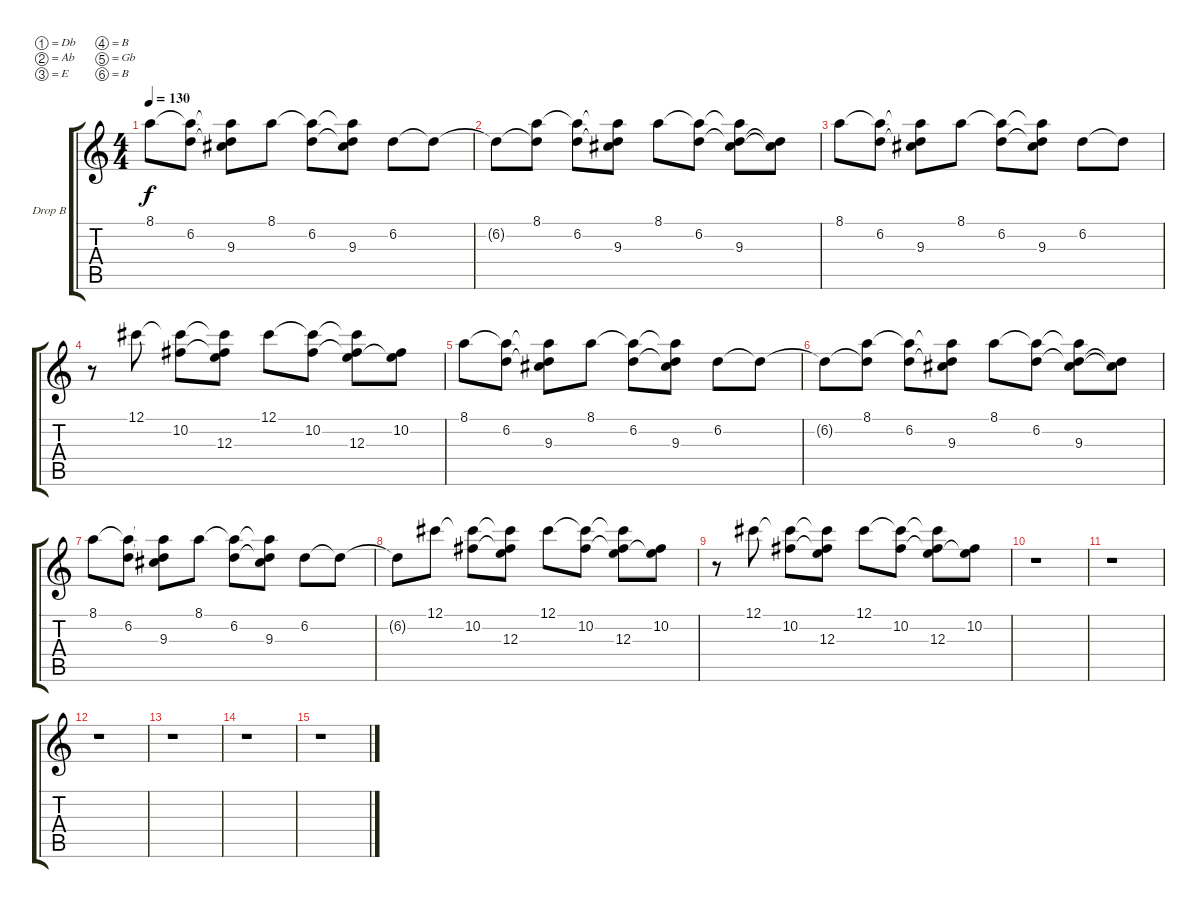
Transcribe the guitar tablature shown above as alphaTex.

\bracketExtendMode groupsimilarinstruments
\firstSystemTrackNameOrientation horizontal
\otherSystemsTrackNameOrientation horizontal
\track ("Ukulele" "Drop B") {instrument distortionguitar}
\staff {score tabs}
\tuning (Db4 Ab3 E3 B2 Gb2 B1)
\ts (4 4)
\tempo 130
\clef g2
\ks c
8.1.8{dy f} (6.2 8.1{t}).8 (9.3 8.1{t} 6.2{t}).8 8.1.8 (6.2 8.1{t}).8 (9.3 8.1{t} 6.2{t}).8 6.2.8 6.2{t}.8 |
6.2{t}.8 (6.2{t} 8.1).8 (6.2 8.1{t}).8 (9.3 6.2{t} 8.1{t}).8 8.1.8 (6.2 8.1{t}).8 (9.3 8.1{t} 6.2{t}).8 (9.3{t} 6.2{t}).8 |
8.1.8 (6.2 8.1{t}).8 (9.3 8.1{t} 6.2{t}).8 8.1.8 (6.2 8.1{t}).8 (9.3 8.1{t} 6.2{t}).8 6.2.8 6.2{t}.8 |
r.8 12.1.8 (10.2 12.1{t}).8 (12.3 10.2{t} 12.1{t}).8 12.1.8 (10.2 12.1{t}).8 (12.3 12.1{t} 10.2{t}).8 (12.3{t} 10.2).8 |
8.1.8 (6.2 8.1{t}).8 (9.3 8.1{t} 6.2{t}).8 8.1.8 (6.2 8.1{t}).8 (9.3 8.1{t} 6.2{t}).8 6.2.8 6.2{t}.8 |
6.2{t}.8 (6.2{t} 8.1).8 (6.2 8.1{t}).8 (9.3 6.2{t} 8.1{t}).8 8.1.8 (6.2 8.1{t}).8 (9.3 8.1{t} 6.2{t}).8 (9.3{t} 6.2{t}).8 |
8.1.8 (6.2 8.1{t}).8 (9.3 8.1{t} 6.2{t}).8 8.1.8 (6.2 8.1{t}).8 (9.3 8.1{t} 6.2{t}).8 6.2.8 6.2{t}.8 |
6.2{t}.8 12.1.8 (10.2 12.1{t}).8 (12.3 10.2{t} 12.1{t}).8 12.1.8 (10.2 12.1{t}).8 (12.3 12.1{t} 10.2{t}).8 (12.3{t} 10.2).8 |
r.8 12.1.8 (10.2 12.1{t}).8 (12.3 10.2{t} 12.1{t}).8 12.1.8 (10.2 12.1{t}).8 (12.3 12.1{t} 10.2{t}).8 (12.3{t} 10.2).8 |
r.1 |
r.1 |
r.1 |
r.1 |
r.1 |
r.1
